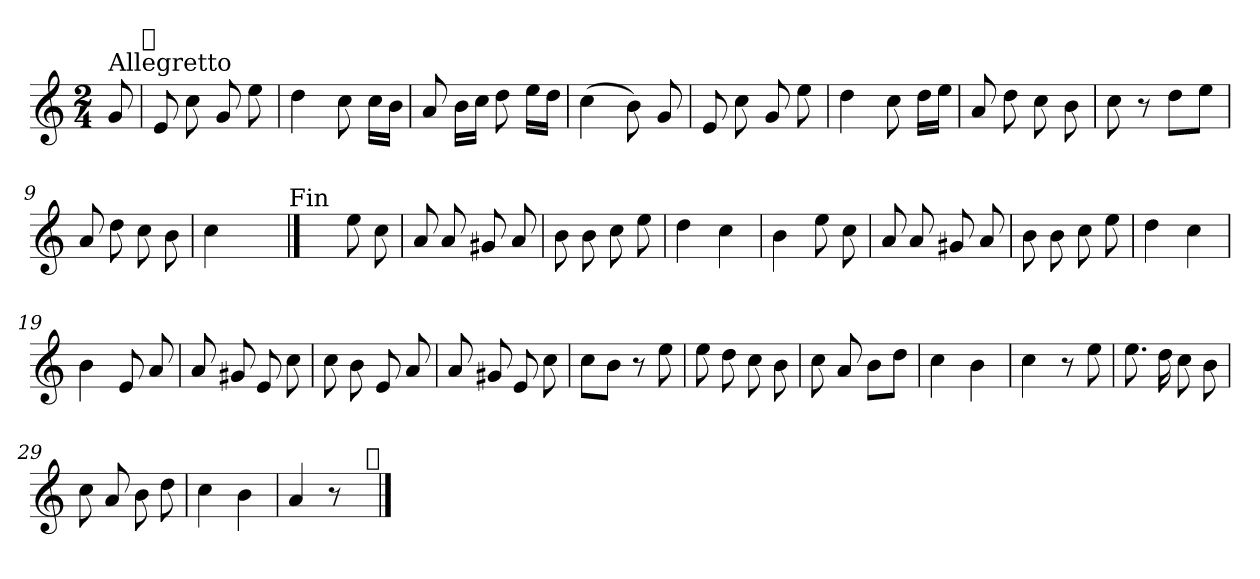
**kern
*part1
*staff1
*clefG2
*k[]
*C:
*M2/4
=
!LO:TX:a:t=Allegretto
8g/
!LO:TX:a:t=𝄋
=1
8e/
8cc\
8g/
8ee\
=2
4dd\
8cc\
16cc\LL
16b\JJ
=3
8a/
16b\LL
16cc\JJ
8dd\
16ee\LL
16dd\JJ
=4
(>4cc\
8b\)
8g/
=5
8e/
8cc\
8g/
8ee\
=6
4dd\
8cc\
16dd\LL
16ee\JJ
=7
8a/
8dd\
8cc\
8b\
!!LO:LB:g=z
=8
8cc\
8r
8dd\L
8ee\J
=9
8a/
8dd\
8cc\
8b\
=10
4cc\
4ryy
!LO:TX:a:t=Fin
==11
4ryy
8ee\
8cc\
=12
8a/
8a/
8g#X/
8a/
=13
8b\
8b\
8cc\
8ee\
=14
4dd\
4cc\
=15
4b\
8ee\
8cc\
=16
8a/
8a/
8g#X/
8a/
!!LO:LB:g=z
=17
8b\
8b\
8cc\
8ee\
=18
4dd\
4cc\
=19
4b\
8e/
8a/
=20
8a/
8g#X/
8e/
8cc\
=21
8cc\
8b\
8e/
8a/
=22
8a/
8g#X/
8e/
8cc\
=23
8cc\L
8b\J
8r
8ee\
=24
8ee\
8dd\
8cc\
8b\
=25
8cc\
8a/
8b\L
8dd\J
!!LO:LB:g=z
=26
4cc\
4b\
=27
4cc\
8r
8ee\
=28
8.ee\
16dd\
8cc\
8b\
=29
8cc\
8a/
8b\
8dd\
=30
4cc\
4b\
=31
4a/
8r
8ryy
!LO:TX:a:t=𝄋
==
*-
